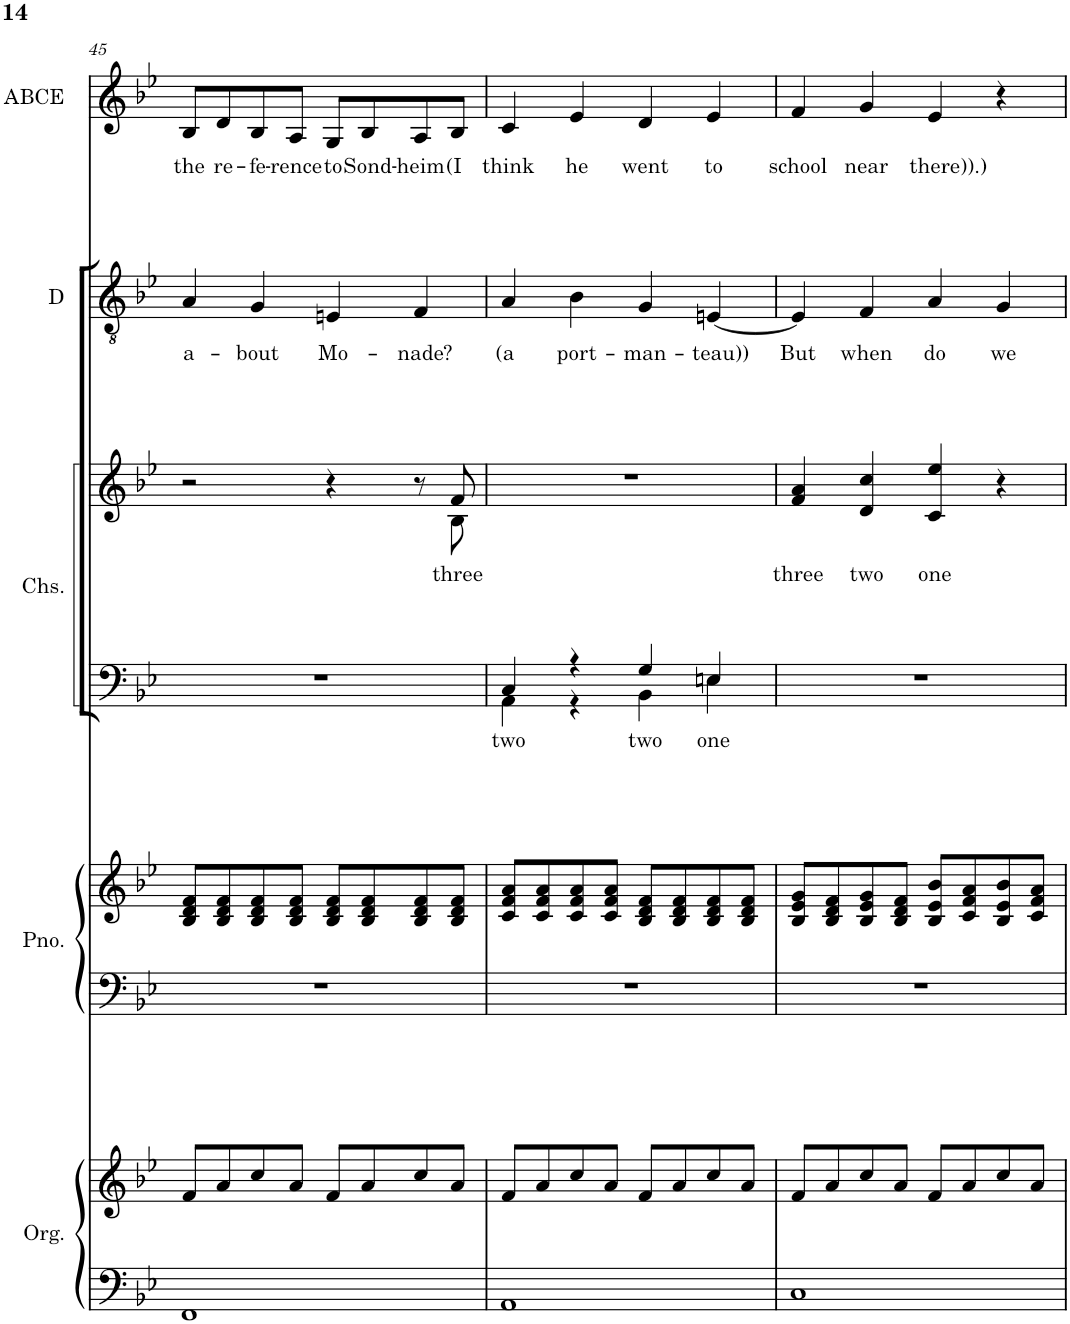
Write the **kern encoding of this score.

**kern	**kern	**kern	**kern	**kern	**text	**kern	**text	**kern	**text	**kern	**text
*part5	*part5	*part4	*part4	*part3	*part3	*part3	*part3	*part2	*part2	*part1	*part1
*staff8	*staff7	*staff6	*staff5	*staff4	*staff4	*staff3	*staff3	*staff2	*staff2	*staff1	*staff1
*I"Organ	*	*I"Piano	*	*I"Chorus	*	*	*	*I"Dan	*	*I"Allie Belle Celle Ellie	*
*I'Org.	*	*I'Pno.	*	*I'Chs.	*	*	*	*I'D	*	*I'ABCE	*
!!LO:PB:g=z
*clefF4	*clefG2	*clefF4	*clefG2	*clefF4	*	*clefG2	*	*clefGv2	*	*clefG2	*
*	*	*	*	*	*	*	*	*Trd1c2	*	*Trd1c2	*
*k[b-e-]	*k[b-e-]	*k[b-e-]	*k[b-e-]	*k[b-e-]	*	*k[b-e-]	*	*k[b-e-]	*	*k[b-e-]	*
*M4/4	*M4/4	*M4/4	*M4/4	*M4/4	*	*M4/4	*	*M4/4	*	*M4/4	*
=45	=45	=45	=45	=45	=45	=45	=45	=45	=45	=45	=45
*	*	*	*	*	*	*^	*	*	*	*	*
!	!	!	!	!	!	!	!	!	!	!LO:LY:b	!	!LO:LY:b
1FF	8f/L	1r	8B-/ 8d/ 8f/L	1r	.	2r	2..ryy	.	4A/	a-	8B-/L	-the
!	!	!	!	!	!	!	!	!	!	!	!	!LO:LY:b
.	8a/	.	8B-/ 8d/ 8f/	.	.	.	.	.	.	.	8d/	re-
!	!	!	!	!	!	!	!	!	!	!LO:LY:b	!	!LO:LY:b
.	8cc/	.	8B-/ 8d/ 8f/	.	.	.	.	.	4G/	-bout	8B-/	-fe-
!	!	!	!	!	!	!	!	!	!	!	!	!LO:LY:b
.	8a/J	.	8B-/ 8d/ 8f/J	.	.	.	.	.	.	.	8A/J	-rence
!	!	!	!	!	!	!	!	!	!	!LO:LY:b	!	!LO:LY:b
.	8f/L	.	8B-/ 8d/ 8f/L	.	.	4r	.	.	4En/	Mo-	8G/L	to
!	!	!	!	!	!	!	!	!	!	!	!	!LO:LY:b
.	8a/	.	8B-/ 8d/ 8f/	.	.	.	.	.	.	.	8B-/	Sond-
!	!	!	!	!	!	!	!	!	!	!LO:LY:b	!	!LO:LY:b
.	8cc/	.	8B-/ 8d/ 8f/	.	.	8r	.	.	4F/	-nade?	8A/	-heim
!	!	!	!	!	!	!	!	!LO:LY:b	!	!	!	!LO:LY:b
.	8a/J	.	8B-/ 8d/ 8f/J	.	.	8f/	8B-\	three	.	.	8B-/J	(I
=46	=46	=46	=46	=46	=46	=46	=46	=46	=46	=46	=46	=46
!	!	!	!	!	!LO:LY:b	!	!	!	!	!LO:LY:b	!	!LO:LY:b
*	*	*	*	*^	*	*v	*v	*	*	*	*	*
1AA	8f/L	1r	8c/ 8f/ 8a/L	4C/	4AA\	two	1r	.	4A/	(a	4c/	think
.	8a/	.	8c/ 8f/ 8a/	.	.	.	.	.	.	.	.	.
!	!	!	!	!	!	!	!	!	!	!LO:LY:b	!	!LO:LY:b
.	8cc/	.	8c/ 8f/ 8a/	4r	4r	.	.	.	4B-\	port-	4e-/	he
.	8a/J	.	8c/ 8f/ 8a/J	.	.	.	.	.	.	.	.	.
!	!	!	!	!	!	!LO:LY:b	!	!	!	!LO:LY:b	!	!LO:LY:b
.	8f/L	.	8B-/ 8d/ 8f/L	4G/	4BB-\	two	.	.	4G/	-man-	4d/	went
.	8a/	.	8B-/ 8d/ 8f/	.	.	.	.	.	.	.	.	.
!	!	!	!	!	!	!LO:LY:b	!	!	!	!LO:LY:b	!	!LO:LY:b
.	8cc/	.	8B-/ 8d/ 8f/	4En/	4E\	one	.	.	[4En/	-teau))	4e-/	to
.	8a/J	.	8B-/ 8d/ 8f/J	.	.	.	.	.	.	.	.	.
*	*	*	*	*v	*v	*	*	*	*	*	*	*
=47	=47	=47	=47	=47	=47	=47	=47	=47	=47	=47	=47
!	!	!	!	!	!	!	!LO:LY:b	!	!LO:LY:b	!	!LO:LY:b
1C	8f/L	1r	8B-/ 8e-/ 8g/L	1r	.	4f/ 4a/	three	4E/]	But	4f/	school
.	8a/	.	8B-/ 8d/ 8f/	.	.	.	.	.	.	.	.
!	!	!	!	!	!	!	!LO:LY:b	!	!LO:LY:b	!	!LO:LY:b
.	8cc/	.	8B-/ 8e-/ 8g/	.	.	4d/ 4cc/	two	4F/	when	4g/	near
.	8a/J	.	8B-/ 8d/ 8f/J	.	.	.	.	.	.	.	.
!	!	!	!	!	!	!	!LO:LY:b	!	!LO:LY:b	!	!LO:LY:b
.	8f/L	.	8B-/ 8e-/ 8b-/L	.	.	4c/ 4ee-/	one	4A/	do	4e-/	there)).)
.	8a/	.	8c/ 8f/ 8a/	.	.	.	.	.	.	.	.
!	!	!	!	!	!	!	!	!	!LO:LY:b	!	!
.	8cc/	.	8B-/ 8e-/ 8b-/	.	.	4r	.	4G/	we	4r	.
.	8a/J	.	8c/ 8f/ 8a/J	.	.	.	.	.	.	.	.
=	=	=	=	=	=	=	=	=	=	=	=
*-	*-	*-	*-	*-	*-	*-	*-	*-	*-	*-	*-
